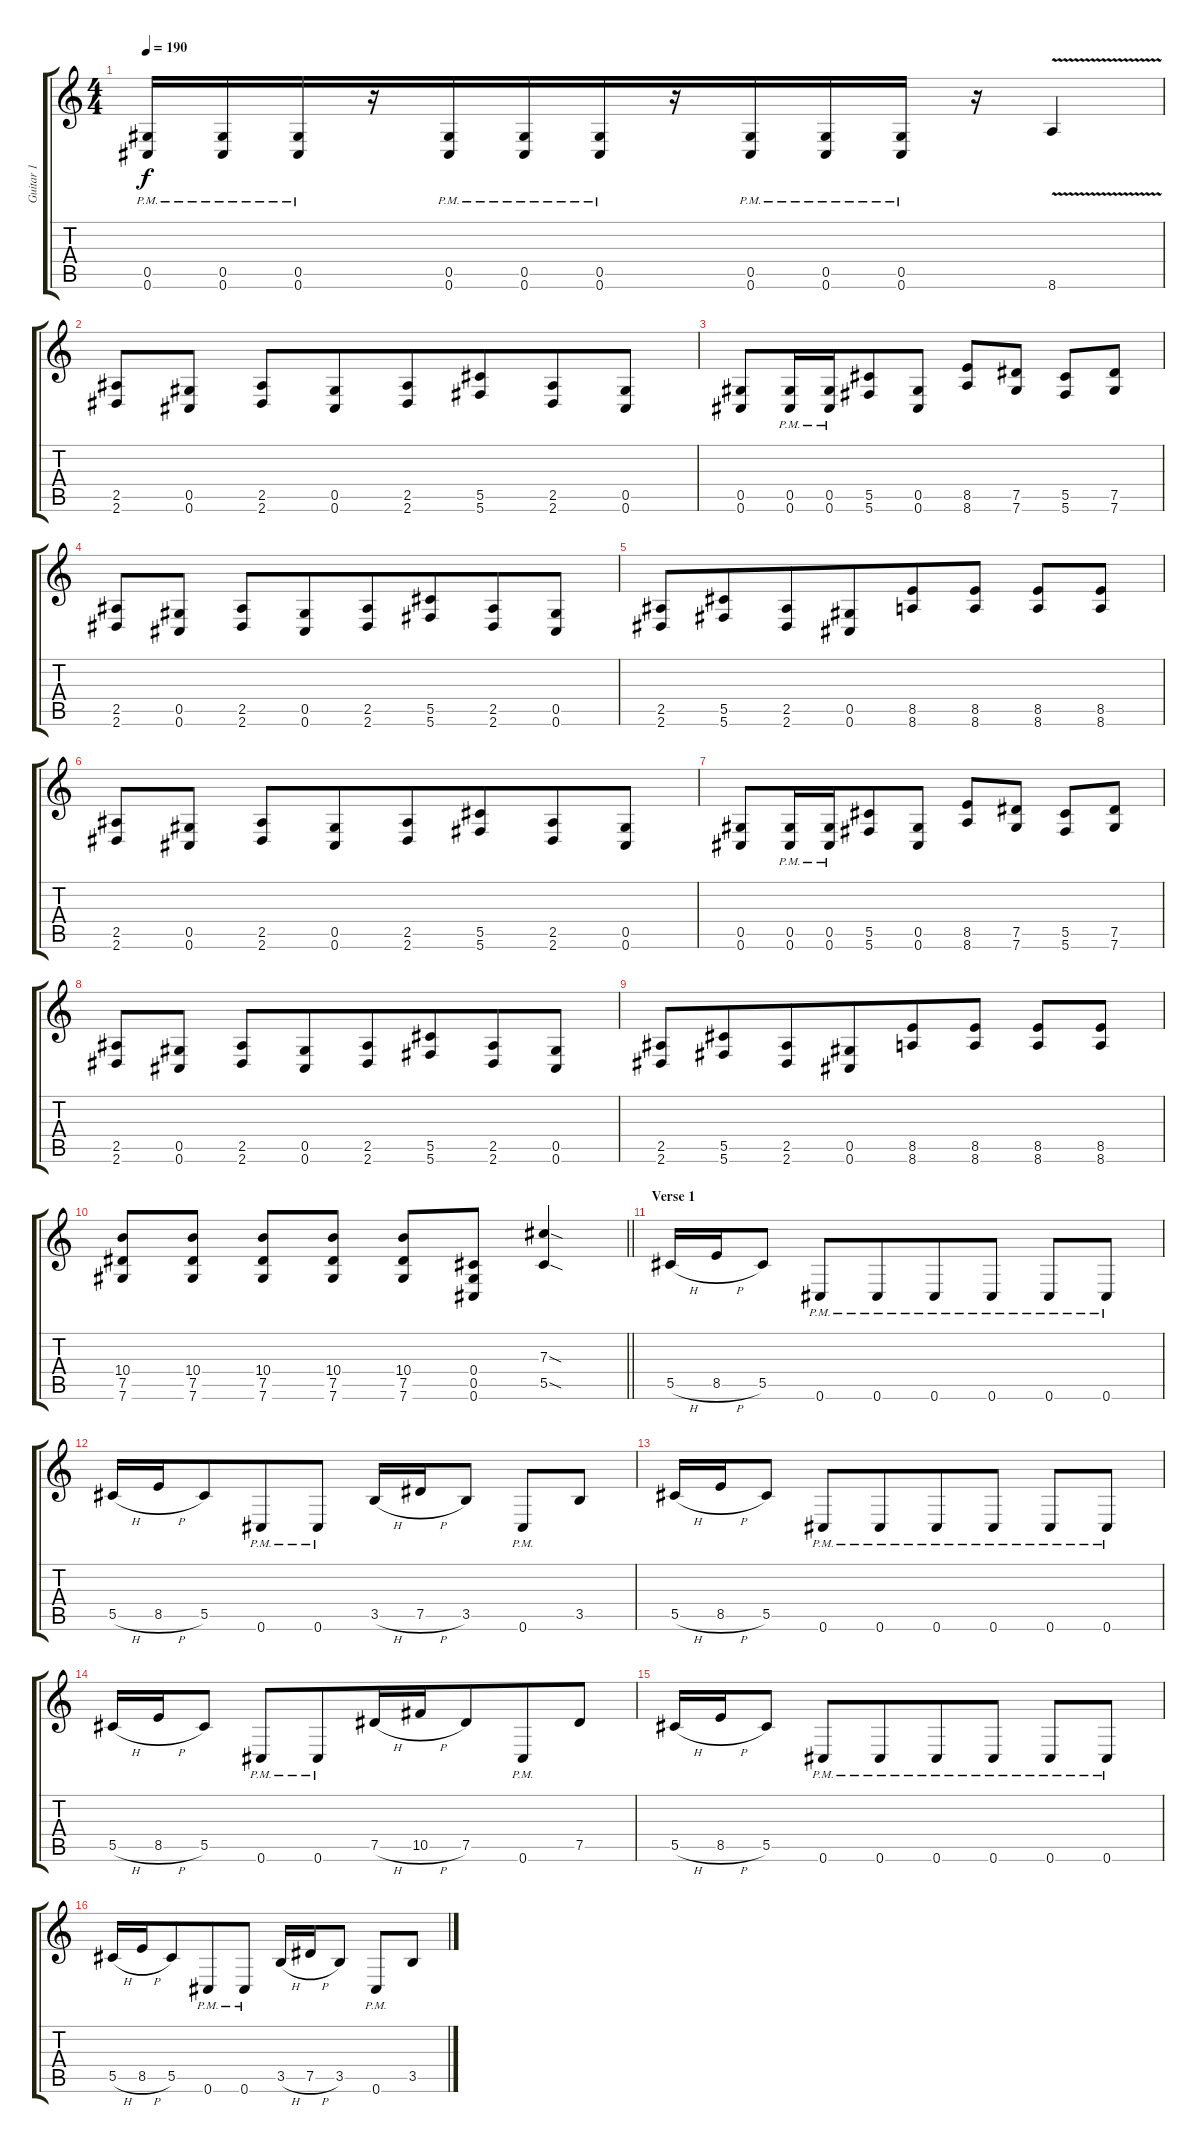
\track ("Guitar 1" "Guitar 1") {instrument distortionguitar}
\staff {score tabs}
\tuning (Eb4 Bb3 Gb3 Db3 Ab2 Db2) {hide}
\ts (4 4)
\tempo 190
\clef g2
\ks c
(0.5{pm} 0.6{pm}).16{dy f} (0.5{pm} 0.6{pm}).16 (0.5{pm} 0.6{pm}).16{beam merge} r.16 (0.5{pm} 0.6{pm}).16{beam merge} (0.5{pm} 0.6{pm}).16 (0.5{pm} 0.6{pm}).16{beam merge} r.16 (0.5{pm} 0.6{pm}).16{beam merge} (0.5{pm} 0.6{pm}).16{beam merge} (0.5{pm} 0.6{pm}).16 r.16 8.6{v}.4 |
(2.5 2.6).8 (0.5 0.6).8 (2.5 2.6).8 (0.5 0.6).8{beam merge} (2.5 2.6).8{beam merge} (5.5 5.6).8{beam merge} (2.5 2.6).8 (0.5 0.6).8 |
(0.5 0.6).8{beam merge} (0.5{pm} 0.6{pm}).16{beam merge} (0.5{pm} 0.6{pm}).16{beam merge} (5.5 5.6).8 (0.5 0.6).8 (8.5 8.6).8 (7.5 7.6).8 (5.5 5.6).8 (7.5 7.6).8 |
(2.5 2.6).8 (0.5 0.6).8 (2.5 2.6).8 (0.5 0.6).8{beam merge} (2.5 2.6).8{beam merge} (5.5 5.6).8{beam merge} (2.5 2.6).8 (0.5 0.6).8 |
(2.5 2.6).8{beam merge} (5.5 5.6).8{beam merge} (2.5 2.6).8 (0.5 0.6).8{beam merge} (8.5 8.6).8 (8.5 8.6).8 (8.5 8.6).8 (8.5 8.6).8 |
(2.5 2.6).8 (0.5 0.6).8 (2.5 2.6).8 (0.5 0.6).8{beam merge} (2.5 2.6).8{beam merge} (5.5 5.6).8{beam merge} (2.5 2.6).8 (0.5 0.6).8 |
(0.5 0.6).8{beam merge} (0.5{pm} 0.6{pm}).16{beam merge} (0.5{pm} 0.6{pm}).16{beam merge} (5.5 5.6).8 (0.5 0.6).8 (8.5 8.6).8 (7.5 7.6).8 (5.5 5.6).8 (7.5 7.6).8 |
(2.5 2.6).8 (0.5 0.6).8 (2.5 2.6).8 (0.5 0.6).8{beam merge} (2.5 2.6).8{beam merge} (5.5 5.6).8{beam merge} (2.5 2.6).8 (0.5 0.6).8 |
(2.5 2.6).8{beam merge} (5.5 5.6).8{beam merge} (2.5 2.6).8 (0.5 0.6).8{beam merge} (8.5 8.6).8 (8.5 8.6).8 (8.5 8.6).8 (8.5 8.6).8 |
\barLineRight lightlight
(10.4 7.5 7.6).8 (10.4 7.5 7.6).8 (10.4 7.5 7.6).8 (10.4 7.5 7.6).8 (10.4 7.5 7.6).8 (0.4 0.5 0.6).8{beam merge} (7.3{sod} 5.5{sod}).4 |
\section ("" "Verse 1")
5.5{h}.16 8.5{h}.16{beam merge} 5.5.8 0.6{pm}.8 0.6{pm}.8{beam merge} 0.6{pm}.8 0.6{pm}.8 0.6{pm}.8{beam merge} 0.6{pm}.8 |
5.5{h}.16 8.5{h}.16{beam merge} 5.5.8{beam merge} 0.6{pm}.8{beam merge} 0.6{pm}.8 3.5{h}.16 7.5{h}.16 3.5.8 0.6{pm}.8 3.5.8 |
5.5{h}.16 8.5{h}.16{beam merge} 5.5.8 0.6{pm}.8 0.6{pm}.8{beam merge} 0.6{pm}.8 0.6{pm}.8 0.6{pm}.8{beam merge} 0.6{pm}.8 |
5.5{h}.16 8.5{h}.16{beam merge} 5.5.8 0.6{pm}.8 0.6{pm}.8{beam merge} 7.5{h}.16 10.5{h}.16 7.5.8{beam merge} 0.6{pm}.8 7.5.8 |
5.5{h}.16 8.5{h}.16{beam merge} 5.5.8 0.6{pm}.8 0.6{pm}.8{beam merge} 0.6{pm}.8 0.6{pm}.8 0.6{pm}.8{beam merge} 0.6{pm}.8 |
5.5{h}.16 8.5{h}.16{beam merge} 5.5.8{beam merge} 0.6{pm}.8{beam merge} 0.6{pm}.8 3.5{h}.16 7.5{h}.16 3.5.8 0.6{pm}.8 3.5.8
